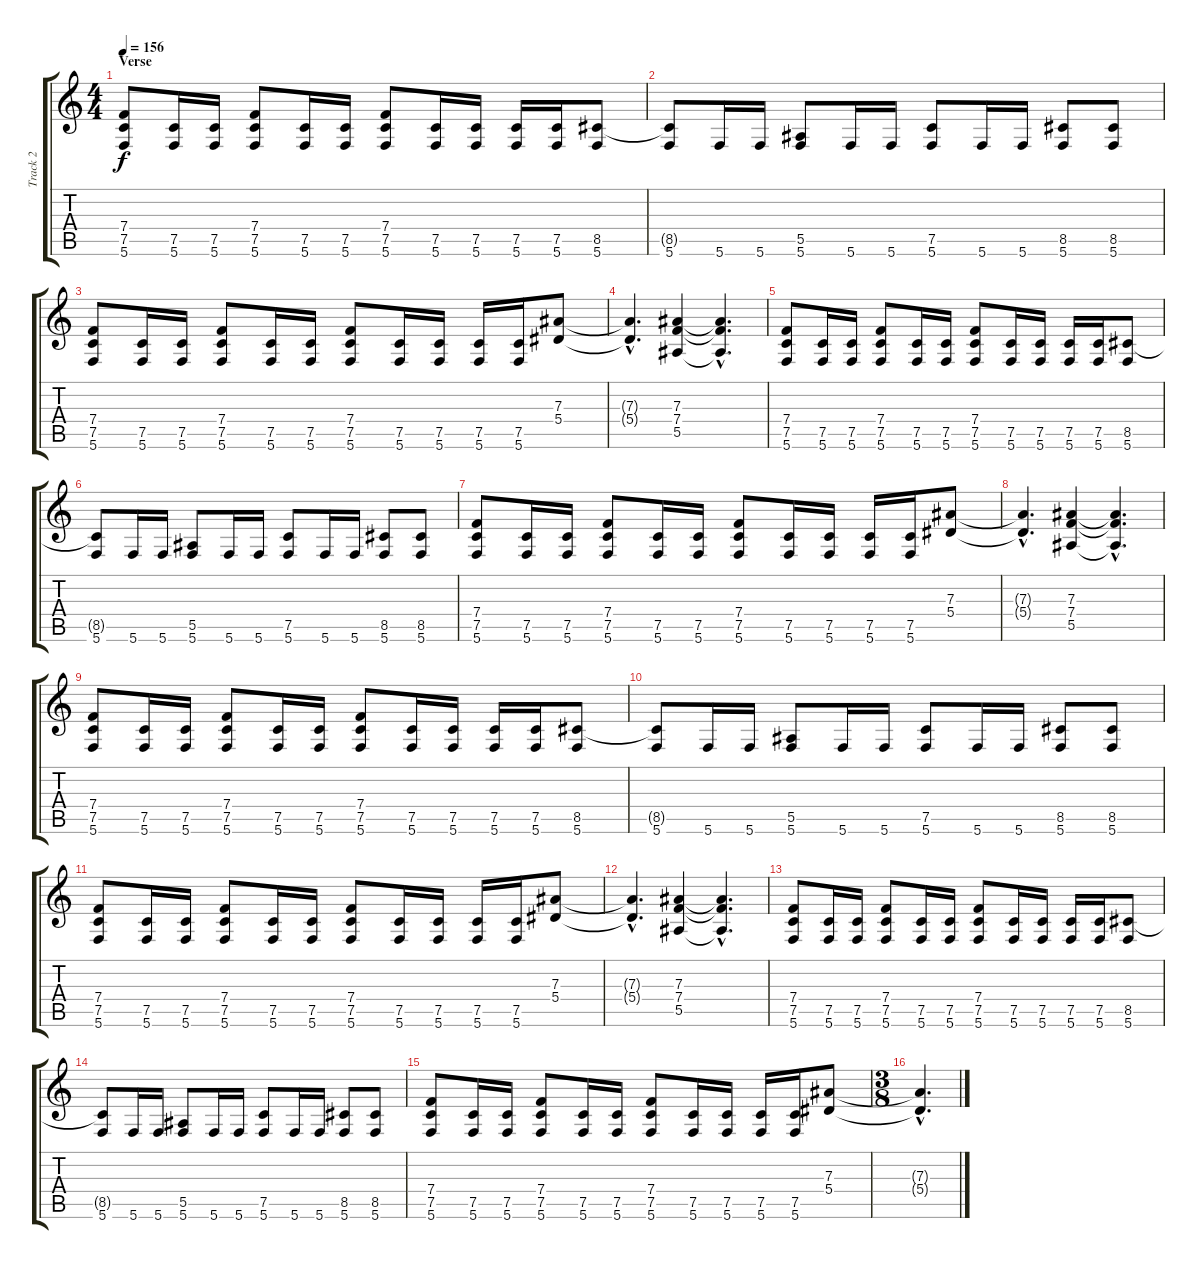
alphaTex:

\track ("Track 2" "Track 2") {instrument distortionguitar}
\staff {score tabs}
\tuning (C4 G3 Eb3 Bb2 F2 C2) {hide}
\ts (4 4)
\section ("" "Verse")
\tempo 156
\clef g2
\ks c
(7.4 7.5 5.6).8{dy f} (7.5 5.6).16 (7.5 5.6).16 (7.4 7.5 5.6).8 (7.5 5.6).16 (7.5 5.6).16 (7.4 7.5 5.6).8 (7.5 5.6).16 (7.5 5.6).16 (7.5 5.6).16 (7.5 5.6).16 (8.5 5.6).8 |
(8.5{t} 5.6).8 5.6.16 5.6.16 (5.5 5.6).8 5.6.16 5.6.16 (7.5 5.6).8 5.6.16 5.6.16 (8.5 5.6).8 (8.5 5.6).8 |
(7.4 7.5 5.6).8 (7.5 5.6).16 (7.5 5.6).16 (7.4 7.5 5.6).8 (7.5 5.6).16 (7.5 5.6).16 (7.4 7.5 5.6).8 (7.5 5.6).16 (7.5 5.6).16 (7.5 5.6).16 (7.5 5.6).16 (7.3 5.4).8 |
(7.3{hac t} 5.4{hac t}).4{d} (7.3 7.4 5.5).4 (7.3{hac t} 7.4{hac t} 5.5{hac t}).4{d} |
(7.4 7.5 5.6).8 (7.5 5.6).16 (7.5 5.6).16 (7.4 7.5 5.6).8 (7.5 5.6).16 (7.5 5.6).16 (7.4 7.5 5.6).8 (7.5 5.6).16 (7.5 5.6).16 (7.5 5.6).16 (7.5 5.6).16 (8.5 5.6).8 |
(8.5{t} 5.6).8 5.6.16 5.6.16 (5.5 5.6).8 5.6.16 5.6.16 (7.5 5.6).8 5.6.16 5.6.16 (8.5 5.6).8 (8.5 5.6).8 |
(7.4 7.5 5.6).8 (7.5 5.6).16 (7.5 5.6).16 (7.4 7.5 5.6).8 (7.5 5.6).16 (7.5 5.6).16 (7.4 7.5 5.6).8 (7.5 5.6).16 (7.5 5.6).16 (7.5 5.6).16 (7.5 5.6).16 (7.3 5.4).8 |
(7.3{hac t} 5.4{hac t}).4{d} (7.3 7.4 5.5).4 (7.3{hac t} 7.4{hac t} 5.5{hac t}).4{d} |
(7.4 7.5 5.6).8 (7.5 5.6).16 (7.5 5.6).16 (7.4 7.5 5.6).8 (7.5 5.6).16 (7.5 5.6).16 (7.4 7.5 5.6).8 (7.5 5.6).16 (7.5 5.6).16 (7.5 5.6).16 (7.5 5.6).16 (8.5 5.6).8 |
(8.5{t} 5.6).8 5.6.16 5.6.16 (5.5 5.6).8 5.6.16 5.6.16 (7.5 5.6).8 5.6.16 5.6.16 (8.5 5.6).8 (8.5 5.6).8 |
(7.4 7.5 5.6).8 (7.5 5.6).16 (7.5 5.6).16 (7.4 7.5 5.6).8 (7.5 5.6).16 (7.5 5.6).16 (7.4 7.5 5.6).8 (7.5 5.6).16 (7.5 5.6).16 (7.5 5.6).16 (7.5 5.6).16 (7.3 5.4).8 |
(7.3{hac t} 5.4{hac t}).4{d} (7.3 7.4 5.5).4 (7.3{hac t} 7.4{hac t} 5.5{hac t}).4{d} |
(7.4 7.5 5.6).8 (7.5 5.6).16 (7.5 5.6).16 (7.4 7.5 5.6).8 (7.5 5.6).16 (7.5 5.6).16 (7.4 7.5 5.6).8 (7.5 5.6).16 (7.5 5.6).16 (7.5 5.6).16 (7.5 5.6).16 (8.5 5.6).8 |
(8.5{t} 5.6).8 5.6.16 5.6.16 (5.5 5.6).8 5.6.16 5.6.16 (7.5 5.6).8 5.6.16 5.6.16 (8.5 5.6).8 (8.5 5.6).8 |
(7.4 7.5 5.6).8 (7.5 5.6).16 (7.5 5.6).16 (7.4 7.5 5.6).8 (7.5 5.6).16 (7.5 5.6).16 (7.4 7.5 5.6).8 (7.5 5.6).16 (7.5 5.6).16 (7.5 5.6).16 (7.5 5.6).16 (7.3 5.4).8 |
\ts (3 8)
(7.3{hac t} 5.4{t}).4{d}
